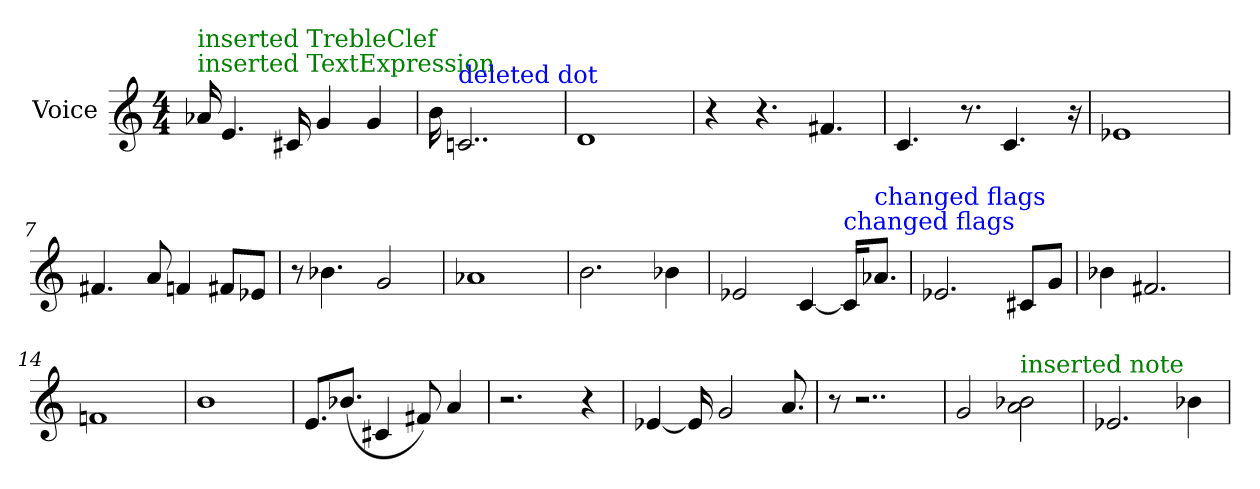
**kern
*part1
*staff1
*I"Voice
*I'Voice
*clefG2
*M4/4
=1
!LO:TX:color=#008000:t=inserted TextExpression
!LO:TX:color=#008000:t=inserted TrebleClef
16a-X/
4.e/
16c#X/
4g/
4g/
=2
16b\
!LO:TX:color=#0000FF:t=deleted dot
2..cni/
=3
1d
=4
4r
4.r
4.f#X/
=5
4.c/
8.r
4.c/
16ra
=6
1e-X
=7
4.f#X/
8a/
4fn/
8f#X/L
8e-X/J
=8
8r
4.b-X\
2g/
=9
1a-X
=10
2.b\
4b-X\
!!LO:LB:g=z
=11
2e-X/
[<4c/
!LO:TX:color=#0000FF:t=changed flags
16ci/KL]
!LO:TX:color=#0000FF:t=changed flags
8.a-Xi/J
=12
2.e-X/
8c#X/L
8g/J
=13
4b-X\
2.f#X/
=14
1fn
=15
1b
=16
8.e/L
(<8.b-X/J
4c#X/
8f#X/)
4a/
=17
2.rcc
4r
=18
[<4e-X/
16e-/]
2g/
8.a/
=19
8r
2..rcc
=20
2g/
!LO:TX:color=#008000:t=inserted note
2aj\ 2b-X\
!!LO:LB:g=z
=21
2.e-X/
4b-X\
=
*-
